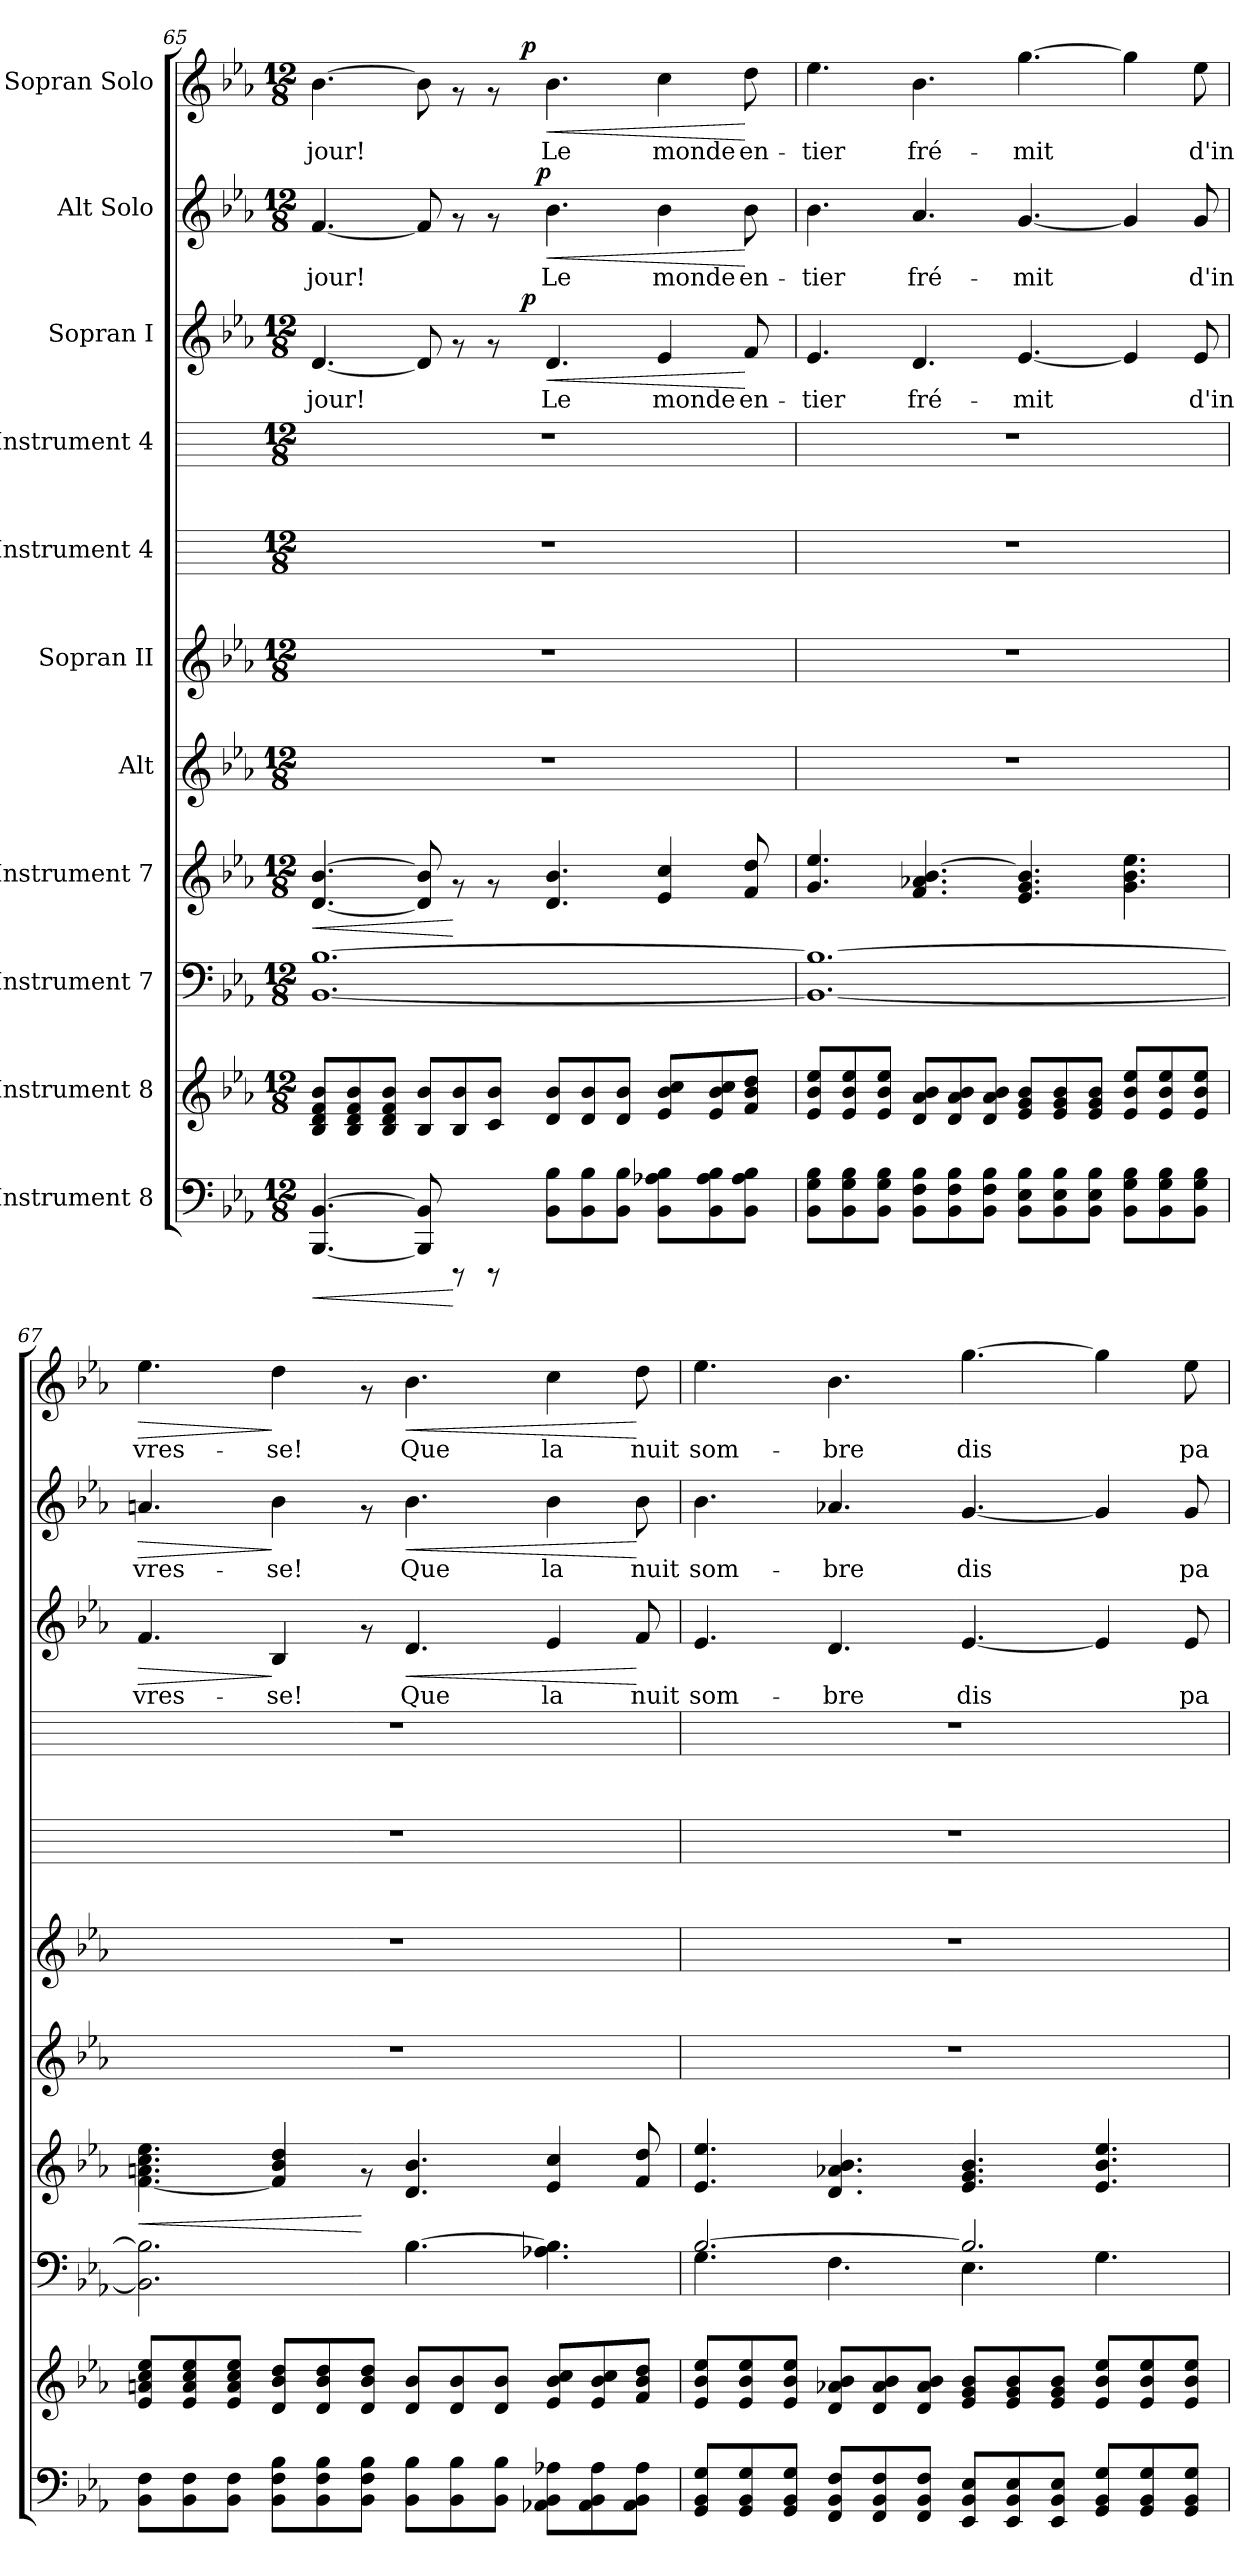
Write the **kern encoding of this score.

**kern	**dynam	**kern	**kern	**kern	**dynam	**kern	**kern	**kern	**kern	**kern	**text	**dynam	**kern	**text	**dynam	**kern	**text	**dynam
*part11	*part11	*part10	*part9	*part8	*part8	*part7	*part6	*part5	*part4	*part3	*part3	*part3	*part2	*part2	*part2	*part1	*part1	*part1
*staff11	*staff11	*staff10	*staff9	*staff8	*staff8	*staff7	*staff6	*staff5	*staff4	*staff3	*staff3	*staff3	*staff2	*staff2	*staff2	*staff1	*staff1	*staff1
*I"Instrument 8	*	*I"Instrument 8	*I"Instrument 7	*I"Instrument 7	*	*I"Alt	*I"Sopran II	*I"Instrument 4	*I"Instrument 4	*I"Sopran I	*	*	*I"Alt Solo	*	*	*I"Sopran Solo	*	*
*clefF4	*	*clefG2	*clefF4	*clefG2	*	*clefG2	*clefG2	*	*	*clefG2	*	*	*clefG2	*	*	*clefG2	*	*
*k[b-e-a-]	*	*k[b-e-a-]	*k[b-e-a-]	*k[b-e-a-]	*	*k[b-e-a-]	*k[b-e-a-]	*k[]	*k[]	*k[b-e-a-]	*	*	*k[b-e-a-]	*	*	*k[b-e-a-]	*	*
*E-:	*	*E-:	*E-:	*E-:	*	*E-:	*E-:	*C:	*C:	*E-:	*	*	*E-:	*	*	*E-:	*	*
*M12/8	*	*M12/8	*M12/8	*M12/8	*	*M12/8	*M12/8	*M12/8	*M12/8	*M12/8	*	*	*M12/8	*	*	*M12/8	*	*
=65	=65	=65	=65	=65	=65	=65	=65	=65	=65	=65	=65	=65	=65	=65	=65	=65	=65	=65
!	!LO:HP:b	!	!	!	!	!	!	!	!	!	!	!	!	!	!	!	!	!
!	!LO:HP:n=1:b	!	!	!	!LO:HP:b	!	!	!	!	!	!	!	!	!	!	!	!	!
!	!	!	!	!	!LO:HP:n=1:b	!	!	!	!	!	!LO:LY:b:cj	!	!	!LO:LY:b:cj	!	!	!LO:LY:b:cj	!
*	*	*	*	*	*	*	*	*	*	*^	*	*	*^	*	*	*^	*	*
[<4.BBB-/ [>4.BB-/	> <	8b-/ 8f/ 8d/ 8B-/L	[>1.B- [<1.BB-	[<4.d/ [>4.b-/	> <	1.r	1.r	1.r	1.r	[<4.d/	2ryy	jour!	.	[<4.f/	2ryy	jour!	.	[>4.b-\	2ryy	jour!	.
.	.	8b-/ 8f/ 8B-/ 8d/	.	.	.	.	.	.	.	.	.	.	.	.	.	.	.	.	.	.	.
.	.	8b-/ 8f/ 8d/ 8B-/J	.	.	.	.	.	.	.	.	.	.	.	.	.	.	.	.	.	.	.
!	!	!	!	!	!	!	!	!	!	!	!	!LO:LY:b:cj	!	!	!	!LO:LY:b:cj	!	!	!	!LO:LY:b:cj	!
8BB-/] 8BBB-/]	]	8b-/ 8B-/L	.	8b-/] 8d/]	]	.	.	.	.	8d/]	.	.	.	8f/]	.	.	.	8b-\]	.	.	.
8rCCC	[	8b-/ 8B-/	.	8rf	[	.	.	.	.	8rf	8ryy	.	.	8rf	8...ryy	.	.	8rf	8ryy	.	.
8rCCC	.	8c/ 8b-/J	.	8rf	.	.	.	.	.	8rf	16ryy	.	.	8rf	.	.	.	8rf	16ryy	.	.
.	.	.	.	.	.	.	.	.	.	.	64ryy	.	.	.	.	.	.	.	64ryy	.	.
!	!	!	!	!	!	!	!	!	!	!	!	!	!LO:DY:a	!	!	!	!	!	!	!	!LO:DY:a
.	.	.	.	.	.	.	.	.	.	.	2ryy	.	p	.	.	.	.	.	2ryy	.	p
!	!	!	!	!	!	!	!	!	!	!	!	!	!	!	!	!	!LO:DY:a	!	!	!	!
.	.	.	.	.	.	.	.	.	.	.	.	.	.	.	2ryy	.	p	.	.	.	.
!	!	!	!	!	!	!	!	!	!	!	!	!LO:LY:b:cj	!LO:HP:b	!	!	!LO:LY:b:cj	!LO:HP:b	!	!	!LO:LY:b:cj	!LO:HP:b
8B-\ 8BB-\L	.	8d/ 8b-/L	.	4.b-/ 4.d/	.	.	.	.	.	4.d/	.	Le	<	4.b-\	.	Le	<	4.b-\	.	Le	<
8B-\ 8BB-\	.	8b-/ 8d/	.	.	.	.	.	.	.	.	.	.	.	.	.	.	.	.	.	.	.
8BB-\ 8B-\J	.	8b-/ 8d/J	.	.	.	.	.	.	.	.	.	.	.	.	.	.	.	.	.	.	.
!	!	!	!	!	!	!	!	!	!	!	!	!LO:LY:b:cj	!	!	!	!LO:LY:b:cj	!	!	!	!LO:LY:b:cj	!
8B-\ 8A-X\ 8BB-\L	.	8b-/ 8e-/ 8cc/L	.	4cc/ 4e-/	.	.	.	.	.	4e-/	.	monde	.	4b-\	.	monde	.	4cc\	.	monde	.
.	.	.	.	.	.	.	.	.	.	.	4ryy	.	.	.	.	.	.	.	4ryy	.	.
.	.	.	.	.	.	.	.	.	.	.	.	.	.	.	4ryy	.	.	.	.	.	.
8A-\ 8BB-\ 8B-\	.	8b-/ 8e-/ 8cc/	.	.	.	.	.	.	.	.	.	.	.	.	.	.	.	.	.	.	.
!	!	!	!	!	!	!	!	!	!	!	!	!LO:LY:b:cj	!	!	!	!LO:LY:b:cj	!	!	!	!LO:LY:b:cj	!
8B-\ 8A-\ 8BB-\J	.	8dd/ 8b-/ 8f/J	.	8f/ 8dd/	.	.	.	.	.	8f/	.	en-	[	8b-\	.	en-	[	8dd\	.	en-	[
.	.	.	.	.	.	.	.	.	.	.	32.ryy	.	.	.	.	.	.	.	32.ryy	.	.
.	.	.	.	.	.	.	.	.	.	.	.	.	.	.	64ryy	.	.	.	.	.	.
=66	=66	=66	=66	=66	=66	=66	=66	=66	=66	=66	=66	=66	=66	=66	=66	=66	=66	=66	=66	=66	=66
!	!	!	!	!	!	!	!	!	!	!	!	!LO:LY:b:cj	!	!	!	!LO:LY:b:cj	!	!	!	!LO:LY:b:cj	!
*	*	*	*	*	*	*	*	*	*	*v	*v	*	*	*	*	*	*	*v	*v	*	*
*	*	*	*	*	*	*	*	*	*	*	*	*	*v	*v	*	*	*	*	*
8G\ 8BB-\ 8B-\L	.	8ee-/ 8b-/ 8e-/L	1.B-_> 1.BB-_>	4.g/ 4.ee-/	.	1.r	1.r	1.r	1.r	4.e-/	-tier	.	4.b-\	-tier	.	4.ee-\	-tier	.
8B-\ 8G\ 8BB-\	.	8ee-/ 8b-/ 8e-/	.	.	.	.	.	.	.	.	.	.	.	.	.	.	.	.
8G\ 8BB-\ 8B-\J	.	8ee-/ 8e-/ 8b-/J	.	.	.	.	.	.	.	.	.	.	.	.	.	.	.	.
!	!	!	!	!	!	!	!	!	!	!	!LO:LY:b:cj	!	!	!LO:LY:b:cj	!	!	!LO:LY:b:cj	!
8B-\ 8F\ 8BB-\L	.	8a-/ 8d/ 8b-/L	.	4.a-X/ 4.f/ [>4.b-/	.	.	.	.	.	4.d/	fré-	.	4.a-/	fré-	.	4.b-\	fré-	.
8B-\ 8BB-\ 8F\	.	8a-/ 8d/ 8b-/	.	.	.	.	.	.	.	.	.	.	.	.	.	.	.	.
8B-\ 8F\ 8BB-\J	.	8a-/ 8d/ 8b-/J	.	.	.	.	.	.	.	.	.	.	.	.	.	.	.	.
!	!	!	!	!	!	!	!	!	!	!	!LO:LY:b:cj	!	!	!LO:LY:b:cj	!	!	!LO:LY:b:cj	!
8E-\ 8BB-\ 8B-\L	.	8b-/ 8e-/ 8g/L	.	4.g/ 4.e-/ 4.b-/]	.	.	.	.	.	[<4.e-/	-mit	.	[<4.g/	-mit	.	[>4.gg\	-mit	.
8B-\ 8BB-\ 8E-\	.	8b-/ 8g/ 8e-/	.	.	.	.	.	.	.	.	.	.	.	.	.	.	.	.
8B-\ 8BB-\ 8E-\J	.	8b-/ 8e-/ 8g/J	.	.	.	.	.	.	.	.	.	.	.	.	.	.	.	.
!	!	!	!	!	!	!	!	!	!	!	!LO:LY:b:cj	!	!	!LO:LY:b:cj	!	!	!LO:LY:b:cj	!
8B-\ 8BB-\ 8G\L	.	8ee-/ 8b-/ 8e-/L	.	4.ee-\ 4.b-\ 4.g\	.	.	.	.	.	4e-/]	.	.	4g/]	.	.	4gg\]	.	.
8G\ 8BB-\ 8B-\	.	8b-/ 8e-/ 8ee-/	.	.	.	.	.	.	.	.	.	.	.	.	.	.	.	.
!	!	!	!	!	!	!	!	!	!	!	!LO:LY:b:cj	!	!	!LO:LY:b:cj	!	!	!LO:LY:b:cj	!
8B-\ 8G\ 8BB-\J	.	8ee-/ 8e-/ 8b-/J	.	.	.	.	.	.	.	8e-/	d'in	.	8g/	d'in	.	8ee-\	d'in	.
!!LO:PB:g=z
=67	=67	=67	=67	=67	=67	=67	=67	=67	=67	=67	=67	=67	=67	=67	=67	=67	=67	=67
!	!	!	!	!	!LO:HP:b	!	!	!	!	!	!	!	!	!	!	!	!	!
!	!	!	!	!	!LO:HP:n=1:b	!	!	!	!	!	!LO:LY:b:cj	!LO:HP:b	!	!LO:LY:b:cj	!LO:HP:b	!	!LO:LY:b:cj	!LO:HP:b
8BB-\ 8F\L	.	8cc/ 8an/ 8e-/ 8ee-/L	2.B-\] 2.BB-\]	4.ee-\ 4.an\ [<4.f\ 4.cc\	> <	1.r	1.r	1.r	1.r	4.f/	vres-	>	4.an/	vres-	>	4.ee-\	vres-	>
8F\ 8BB-\	.	8ee-/ 8a/ 8e-/ 8cc/	.	.	.	.	.	.	.	.	.	.	.	.	.	.	.	.
8F\ 8BB-\J	.	8ee-/ 8cc/ 8e-/ 8a/J	.	.	.	.	.	.	.	.	.	.	.	.	.	.	.	.
!	!	!	!	!	!	!	!	!	!	!	!LO:LY:b:cj	!	!	!LO:LY:b:cj	!	!	!LO:LY:b:cj	!
8B-\ 8BB-\ 8F\L	.	8dd/ 8d/ 8b-/L	.	4b-/ 4f/] 4dd/	]	.	.	.	.	4B-/	-se!	]	4b-\	-se!	]	4dd\	-se!	]
8B-\ 8BB-\ 8F\	.	8b-/ 8d/ 8dd/	.	.	.	.	.	.	.	.	.	.	.	.	.	.	.	.
8B-\ 8F\ 8BB-\J	.	8dd/ 8b-/ 8d/J	.	8rf	[	.	.	.	.	8rf	.	.	8rf	.	.	8rf	.	.
!	!	!	!	!	!	!	!	!	!	!	!LO:LY:b:cj	!LO:HP:b	!	!LO:LY:b:cj	!LO:HP:b	!	!LO:LY:b:cj	!LO:HP:b
8B-\ 8BB-\L	.	8d/ 8b-/L	[>4.B-\	4.b-/ 4.d/	.	.	.	.	.	4.d/	Que	<	4.b-\	Que	<	4.b-\	Que	<
8BB-\ 8B-\	.	8d/ 8b-/	.	.	.	.	.	.	.	.	.	.	.	.	.	.	.	.
8BB-\ 8B-\J	.	8d/ 8b-/J	.	.	.	.	.	.	.	.	.	.	.	.	.	.	.	.
!	!	!	!	!	!	!	!	!	!	!	!LO:LY:b:cj	!	!	!LO:LY:b:cj	!	!	!LO:LY:b:cj	!
8BB-\ 8AA-X\ 8A-X\L	.	8b-/ 8e-/ 8cc/L	4.A-X\ 4.B-\]	4e-/ 4cc/	.	.	.	.	.	4e-/	la	.	4b-\	la	.	4cc\	la	.
8BB-\ 8AA-\ 8A-\	.	8b-/ 8e-/ 8cc/	.	.	.	.	.	.	.	.	.	.	.	.	.	.	.	.
!	!	!	!	!	!	!	!	!	!	!	!LO:LY:b:cj	!	!	!LO:LY:b:cj	!	!	!LO:LY:b:cj	!
8A-\ 8AA-\ 8BB-\J	.	8dd/ 8b-/ 8f/J	.	8dd/ 8f/	.	.	.	.	.	8f/	nuit	[	8b-\	nuit	[	8dd\	nuit	[
=68	=68	=68	=68	=68	=68	=68	=68	=68	=68	=68	=68	=68	=68	=68	=68	=68	=68	=68
*	*	*	*^	*	*	*	*	*	*	*	*	*	*	*	*	*	*	*
!	!	!	!	!	!	!	!	!	!	!	!	!LO:LY:b:cj	!	!	!LO:LY:b:cj	!	!	!LO:LY:b:cj	!
8BB-/ 8GG/ 8G/L	.	8ee-/ 8b-/ 8e-/L	[>2.B-/	4.G\	4.e-/ 4.ee-/	.	1.r	1.r	1.r	1.r	4.e-/	som-	.	4.b-\	som-	.	4.ee-\	som-	.
8G/ 8BB-/ 8GG/	.	8ee-/ 8b-/ 8e-/	.	.	.	.	.	.	.	.	.	.	.	.	.	.	.	.	.
8BB-/ 8GG/ 8G/J	.	8ee-/ 8e-/ 8b-/J	.	.	.	.	.	.	.	.	.	.	.	.	.	.	.	.	.
!	!	!	!	!	!	!	!	!	!	!	!	!LO:LY:b:cj	!	!	!LO:LY:b:cj	!	!	!LO:LY:b:cj	!
8F/ 8BB-/ 8FF/L	.	8a-X/ 8d/ 8b-/L	.	4.F\	4.a-X/ 4.d/ 4.b-/	.	.	.	.	.	4.d/	-bre	.	4.a-X/	-bre	.	4.b-\	-bre	.
8F/ 8FF/ 8BB-/	.	8a-/ 8d/ 8b-/	.	.	.	.	.	.	.	.	.	.	.	.	.	.	.	.	.
8F/ 8BB-/ 8FF/J	.	8a-/ 8d/ 8b-/J	.	.	.	.	.	.	.	.	.	.	.	.	.	.	.	.	.
!	!	!	!	!	!	!	!	!	!	!	!	!LO:LY:b:cj	!	!	!LO:LY:b:cj	!	!	!LO:LY:b:cj	!
8BB-/ 8EE-/ 8E-/L	.	8b-/ 8e-/ 8g/L	2.B-/]	4.E-\	4.b-/ 4.e-/ 4.g/	.	.	.	.	.	[<4.e-/	dis-	.	[<4.g/	dis-	.	[>4.gg\	dis-	.
8E-/ 8EE-/ 8BB-/	.	8b-/ 8g/ 8e-/	.	.	.	.	.	.	.	.	.	.	.	.	.	.	.	.	.
8E-/ 8EE-/ 8BB-/J	.	8b-/ 8e-/ 8g/J	.	.	.	.	.	.	.	.	.	.	.	.	.	.	.	.	.
!	!	!	!	!	!	!	!	!	!	!	!	!LO:LY:b:cj	!	!	!LO:LY:b:cj	!	!	!LO:LY:b:cj	!
8G/ 8GG/ 8BB-/L	.	8ee-/ 8b-/ 8e-/L	.	4.G\	4.ee-/ 4.b-/ 4.e-/	.	.	.	.	.	4e-/]	--	.	4g/]	--	.	4gg\]	--	.
8BB-/ 8GG/ 8G/	.	8b-/ 8e-/ 8ee-/	.	.	.	.	.	.	.	.	.	.	.	.	.	.	.	.	.
!	!	!	!	!	!	!	!	!	!	!	!	!LO:LY:b:cj	!	!	!LO:LY:b:cj	!	!	!LO:LY:b:cj	!
8G/ 8BB-/ 8GG/J	.	8ee-/ 8e-/ 8b-/J	.	.	.	.	.	.	.	.	8e-/	-pa-	.	8g/	-pa-	.	8ee-\	-pa-	.
*	*	*	*v	*v	*	*	*	*	*	*	*	*	*	*	*	*	*	*	*
=	=	=	=	=	=	=	=	=	=	=	=	=	=	=	=	=	=	=
*-	*-	*-	*-	*-	*-	*-	*-	*-	*-	*-	*-	*-	*-	*-	*-	*-	*-	*-
